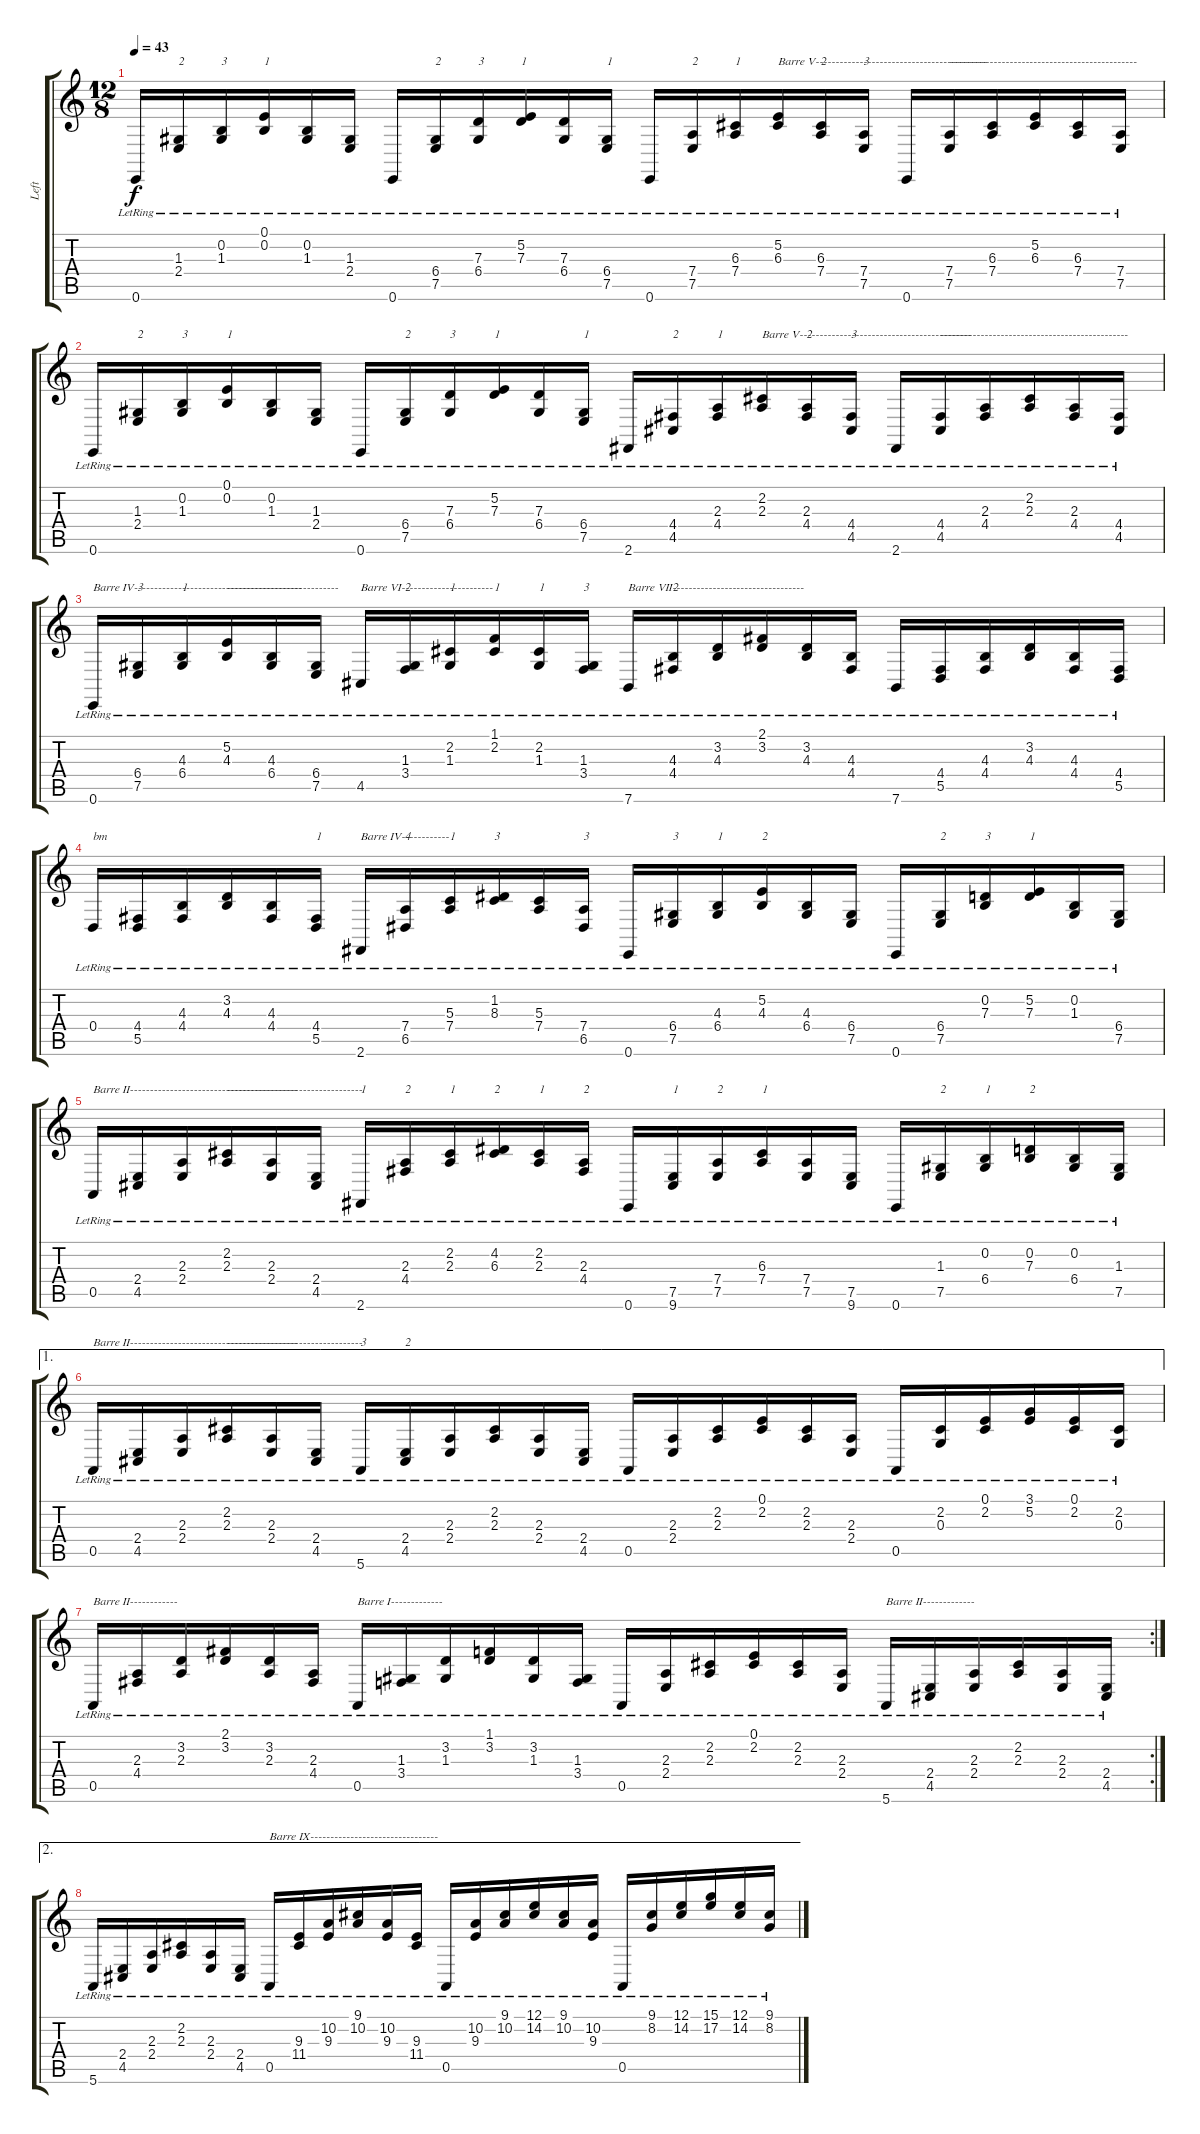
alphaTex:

\track ("Left" "Left") {instrument acousticgrandpiano}
\staff {score tabs}
\tuning (E4 B3 G3 D3 A2 E2) {hide}
\ts (12 8)
\tempo 43
\clef g2
\ks c
0.6{lr}.16{dy f} (1.3{lr} 2.4{lr}).16{txt "2"} (0.2{lr} 1.3{lr}).16{txt "3"} (0.1{lr} 0.2{lr}).16{txt "1"} (0.2{lr} 1.3{lr}).16 (1.3{lr} 2.4{lr}).16 0.6{lr}.16 (6.4{lr} 7.5{lr}).16{txt "2"} (7.3{lr} 6.4{lr}).16{txt "3"} (5.2{lr} 7.3{lr}).16{txt "1"} (7.3{lr} 6.4{lr}).16 (6.4{lr} 7.5{lr}).16{txt "1"} 0.6{lr}.16 (7.4{lr} 7.5{lr}).16{txt "2"} (6.3{lr} 7.4{lr}).16{txt "1"} (5.2{lr} 6.3{lr}).16{txt "Barre V-------------------------------------------"} (6.3{lr} 7.4{lr}).16{txt "2"} (7.4{lr} 7.5{lr}).16{txt "3"} 0.6{lr}.16 (7.4{lr} 7.5{lr}).16{txt "-----------------------------------------------"} (6.3{lr} 7.4{lr}).16 (5.2{lr} 6.3{lr}).16 (6.3{lr} 7.4{lr}).16 (7.4{lr} 7.5{lr}).16 |
0.6{lr}.16 (1.3{lr} 2.4{lr}).16{txt "2"} (0.2{lr} 1.3{lr}).16{txt "3"} (0.1{lr} 0.2{lr}).16{txt "1"} (0.2{lr} 1.3{lr}).16 (1.3{lr} 2.4{lr}).16 0.6{lr}.16 (6.4{lr} 7.5{lr}).16{txt "2"} (7.3{lr} 6.4{lr}).16{txt "3"} (5.2{lr} 7.3{lr}).16{txt "1"} (7.3{lr} 6.4{lr}).16 (6.4{lr} 7.5{lr}).16{txt "1"} 2.6{lr}.16 (4.4{lr} 4.5{lr}).16{txt "2"} (2.3{lr} 4.4{lr}).16{txt "1"} (2.2{lr} 2.3{lr}).16{txt "Barre V-------------------------------------------"} (2.3{lr} 4.4{lr}).16{txt "2"} (4.4{lr} 4.5{lr}).16{txt "3"} 2.6{lr}.16 (4.4{lr} 4.5{lr}).16{txt "-----------------------------------------------"} (2.3{lr} 4.4{lr}).16 (2.2{lr} 2.3{lr}).16 (2.3{lr} 4.4{lr}).16 (4.4{lr} 4.5{lr}).16 |
0.6{lr}.16{txt "Barre IV------------------------------------------"} (6.4{lr} 7.5{lr}).16{txt "3"} (4.3{lr} 6.4{lr}).16{txt "1"} (5.2{lr} 4.3{lr}).16{txt "----------------------------"} (4.3{lr} 6.4{lr}).16 (6.4{lr} 7.5{lr}).16 4.5{lr}.16{txt "Barre VI-----------------------"} (1.3{lr} 3.4{lr}).16{txt "2"} (2.2{lr} 1.3{lr}).16{txt "1"} (1.1{lr} 2.2{lr}).16{txt "1"} (2.2{lr} 1.3{lr}).16{txt "1"} (1.3{lr} 3.4{lr}).16{txt "3"} 7.6{lr}.16{txt "Barre VII---------------------------------"} (4.3{lr} 4.4{lr}).16{txt "2"} (3.2{lr} 4.3{lr}).16 (2.1{lr} 3.2{lr}).16 (3.2{lr} 4.3{lr}).16 (4.3{lr} 4.4{lr}).16 7.6{lr}.16 (4.4{lr} 5.5{lr}).16 (4.3{lr} 4.4{lr}).16 (3.2{lr} 4.3{lr}).16 (4.3{lr} 4.4{lr}).16 (4.4{lr} 5.5{lr}).16 |
0.4{lr}.16{txt "bm"} (4.4{lr} 5.5{lr}).16 (4.3{lr} 4.4{lr}).16 (3.2{lr} 4.3{lr}).16 (4.3{lr} 4.4{lr}).16 (4.4{lr} 5.5{lr}).16{txt "1"} 2.6{lr}.16{txt "Barre IV------------"} (7.4{lr} 6.5{lr}).16{txt "4"} (5.3{lr} 7.4{lr}).16{txt "1"} (1.2{lr} 8.3{lr}).16{txt "3"} (5.3{lr} 7.4{lr}).16 (7.4{lr} 6.5{lr}).16{txt "3"} 0.6{lr}.16 (6.4{lr} 7.5{lr}).16{txt "3"} (4.3{lr} 6.4{lr}).16{txt "1"} (5.2{lr} 4.3{lr}).16{txt "2"} (4.3{lr} 6.4{lr}).16 (6.4{lr} 7.5{lr}).16 0.6{lr}.16 (6.4{lr} 7.5{lr}).16{txt "2"} (0.2{lr} 7.3{lr}).16{txt "3"} (5.2{lr} 7.3{lr}).16{txt "1"} (0.2{lr} 1.3{lr}).16 (6.4{lr} 7.5{lr}).16 |
0.5{lr}.16{txt "Barre II------------------------------------------"} (2.4{lr} 4.5{lr}).16 (2.3{lr} 2.4{lr}).16 (2.2{lr} 2.3{lr}).16{txt "----------------------------------"} (2.3{lr} 2.4{lr}).16 (2.4{lr} 4.5{lr}).16 2.6{lr}.16{txt "1"} (2.3{lr} 4.4{lr}).16{txt "2"} (2.2{lr} 2.3{lr}).16{txt "1"} (4.2{lr} 6.3{lr}).16{txt "2"} (2.2{lr} 2.3{lr}).16{txt "1"} (2.3{lr} 4.4{lr}).16{txt "2"} 0.6{lr}.16 (7.5{lr} 9.6{lr}).16{txt "1"} (7.4{lr} 7.5{lr}).16{txt "2"} (6.3{lr} 7.4{lr}).16{txt "1"} (7.4{lr} 7.5{lr}).16 (7.5{lr} 9.6{lr}).16 0.6{lr}.16 (1.3{lr} 7.5{lr}).16{txt "2"} (0.2{lr} 6.4{lr}).16{txt "1"} (0.2{lr} 7.3{lr}).16{txt "2"} (0.2{lr} 6.4{lr}).16 (1.3{lr} 7.5{lr}).16 |
\ae 1
0.5{lr}.16{txt "Barre II------------------------------------------"} (2.4{lr} 4.5{lr}).16 (2.3{lr} 2.4{lr}).16 (2.2{lr} 2.3{lr}).16{txt "----------------------------------"} (2.3{lr} 2.4{lr}).16 (2.4{lr} 4.5{lr}).16 5.6{lr}.16{txt "3"} (2.4{lr} 4.5{lr}).16{txt "2"} (2.3{lr} 2.4{lr}).16 (2.2{lr} 2.3{lr}).16 (2.3{lr} 2.4{lr}).16 (2.4{lr} 4.5{lr}).16 0.5{lr}.16 (2.3{lr} 2.4{lr}).16 (2.2{lr} 2.3{lr}).16 (0.1{lr} 2.2{lr}).16 (2.2{lr} 2.3{lr}).16 (2.3{lr} 2.4{lr}).16 0.5{lr}.16 (2.2{lr} 0.3{lr}).16 (0.1{lr} 2.2{lr}).16 (3.1{lr} 5.2{lr}).16 (0.1{lr} 2.2{lr}).16 (2.2{lr} 0.3{lr}).16 |
\rc 2
0.5{lr}.16{txt "Barre II------------"} (2.3{lr} 4.4{lr}).16 (3.2{lr} 2.3{lr}).16 (2.1{lr} 3.2{lr}).16 (3.2{lr} 2.3{lr}).16 (2.3{lr} 4.4{lr}).16 0.5{lr}.16{txt "Barre I-------------"} (1.3{lr} 3.4{lr}).16 (3.2{lr} 1.3{lr}).16 (1.1{lr} 3.2{lr}).16 (3.2{lr} 1.3{lr}).16 (1.3{lr} 3.4{lr}).16 0.5{lr}.16 (2.3{lr} 2.4{lr}).16 (2.2{lr} 2.3{lr}).16 (0.1{lr} 2.2{lr}).16 (2.2{lr} 2.3{lr}).16 (2.3{lr} 2.4{lr}).16 5.6{lr}.16{txt "Barre II-------------"} (2.4{lr} 4.5{lr}).16 (2.3{lr} 2.4{lr}).16 (2.2{lr} 2.3{lr}).16 (2.3{lr} 2.4{lr}).16 (2.4{lr} 4.5{lr}).16 |
\ae 2
5.6{lr}.16 (2.4{lr} 4.5{lr}).16 (2.3{lr} 2.4{lr}).16 (2.2{lr} 2.3{lr}).16 (2.3{lr} 2.4{lr}).16 (2.4{lr} 4.5{lr}).16 0.5{lr}.16{txt "Barre IX--------------------------------"} (9.3{lr} 11.4{lr}).16 (10.2{lr} 9.3{lr}).16 (9.1{lr} 10.2{lr}).16 (10.2{lr} 9.3{lr}).16 (9.3{lr} 11.4{lr}).16 0.5{lr}.16 (10.2{lr} 9.3{lr}).16 (9.1{lr} 10.2{lr}).16 (12.1{lr} 14.2{lr}).16 (9.1{lr} 10.2{lr}).16 (10.2{lr} 9.3{lr}).16 0.5{lr}.16 (9.1{lr} 8.2{lr}).16 (12.1{lr} 14.2{lr}).16 (15.1{lr} 17.2{lr}).16 (12.1{lr} 14.2{lr}).16 (9.1{lr} 8.2{lr}).16
